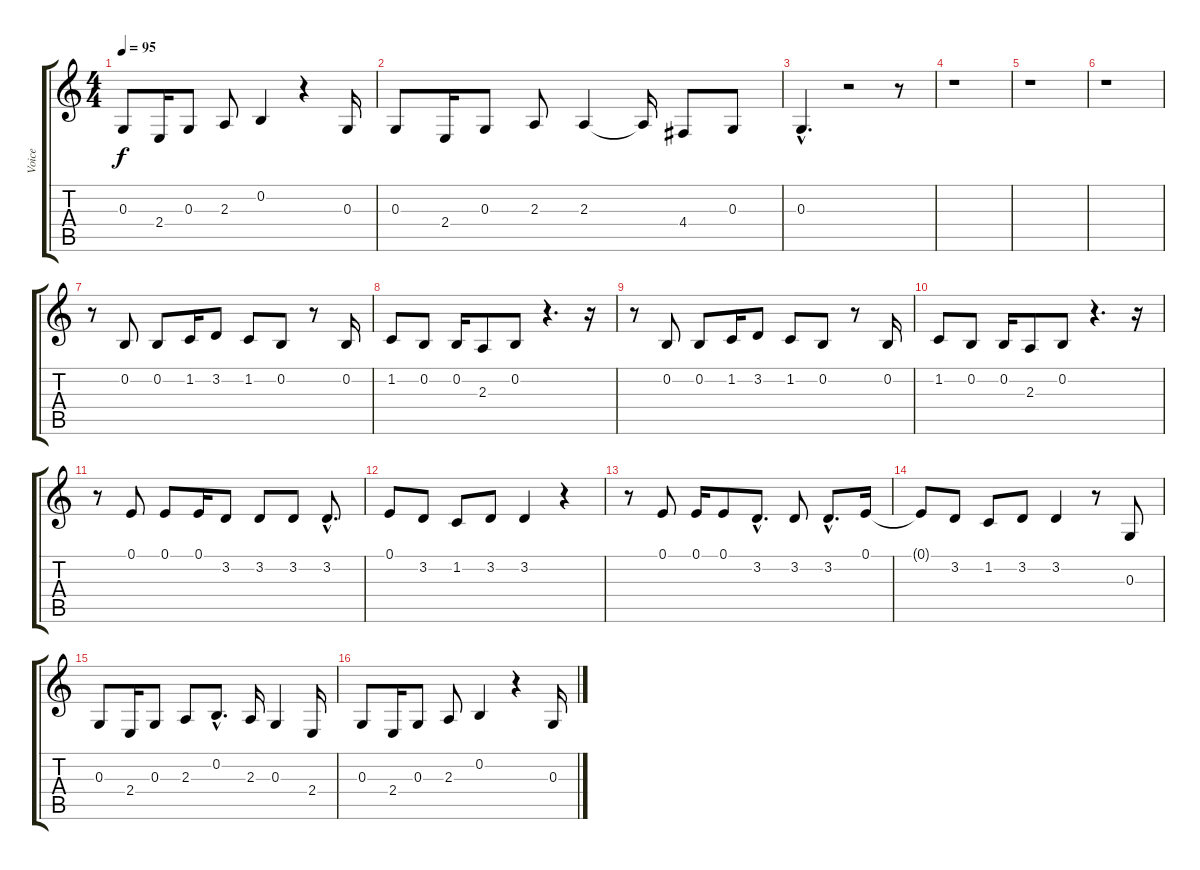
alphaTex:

\track ("Voice" "Voice") {instrument altosax}
\staff {score tabs}
\tuning (E4 B3 G3 D3 A2 E2) {hide}
\ts (4 4)
\tempo 95
\clef g2
\ks c
0.3.8{dy f} 2.4.16 0.3.8 2.3.8 0.2.4 r.4 0.3.16 |
0.3.8 2.4.16 0.3.8 2.3.8 2.3.4 2.3{t}.16 4.4.8 0.3.8 |
0.3{hac}.4{d} r.2 r.8 |
r.1 |
r.1 |
r.1 |
r.8 0.2.8 0.2.8 1.2.16 3.2.8 1.2.8 0.2.8 r.8 0.2.16 |
1.2.8 0.2.8 0.2.16 2.3.8 0.2.8 r.4{d} r.16 |
r.8 0.2.8 0.2.8 1.2.16 3.2.8 1.2.8 0.2.8 r.8 0.2.16 |
1.2.8 0.2.8 0.2.16 2.3.8 0.2.8 r.4{d} r.16 |
r.8 0.1.8 0.1.8 0.1.16 3.2.8 3.2.8 3.2.8 3.2{hac}.8{d} |
0.1.8 3.2.8 1.2.8 3.2.8 3.2.4 r.4 |
r.8 0.1.8 0.1.16 0.1.8 3.2{hac}.8{d} 3.2.8 3.2{hac}.8{d} 0.1.16 |
0.1{t}.8 3.2.8 1.2.8 3.2.8 3.2.4 r.8 0.3.8 |
0.3.8 2.4.16 0.3.8 2.3.8 0.2{hac}.8{d} 2.3.16 0.3.4 2.4.16 |
0.3.8 2.4.16 0.3.8 2.3.8 0.2.4 r.4 0.3.16
